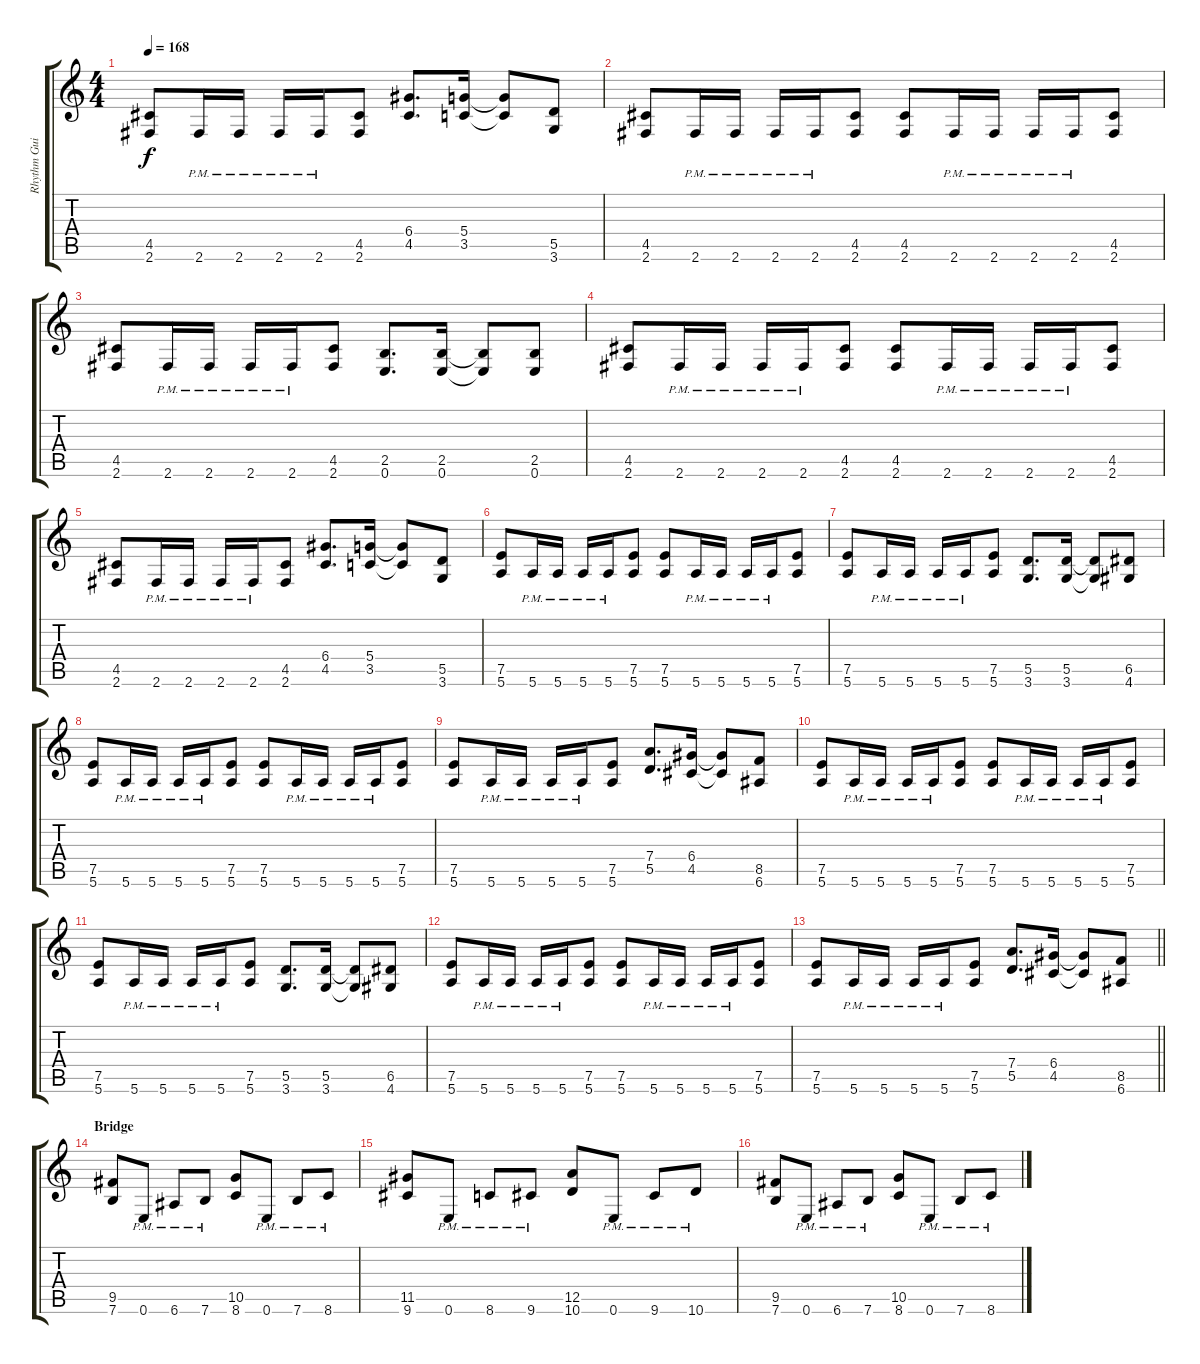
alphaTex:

\track ("Rhythm Guitar 1" "Rhythm Gui") {instrument distortionguitar}
\staff {score tabs}
\tuning (E4 B3 G3 D3 A2 E2) {hide}
\ts (4 4)
\tempo 168
\clef g2
\ks c
(4.5 2.6).8{dy f} 2.6{pm}.16 2.6{pm}.16 2.6{pm}.16 2.6{pm}.16 (4.5 2.6).8 (6.4 4.5).8{d} (5.4 3.5).16 (5.4{t} 3.5{t}).8 (5.5 3.6).8 |
(4.5 2.6).8 2.6{pm}.16 2.6{pm}.16 2.6{pm}.16 2.6{pm}.16 (4.5 2.6).8 (4.5 2.6).8 2.6{pm}.16 2.6{pm}.16 2.6{pm}.16 2.6{pm}.16 (4.5 2.6).8 |
(4.5 2.6).8 2.6{pm}.16 2.6{pm}.16 2.6{pm}.16 2.6{pm}.16 (4.5 2.6).8 (2.5 0.6).8{d} (2.5 0.6).16 (2.5{t} 0.6{t}).8 (2.5 0.6).8 |
(4.5 2.6).8 2.6{pm}.16 2.6{pm}.16 2.6{pm}.16 2.6{pm}.16 (4.5 2.6).8 (4.5 2.6).8 2.6{pm}.16 2.6{pm}.16 2.6{pm}.16 2.6{pm}.16 (4.5 2.6).8 |
(4.5 2.6).8 2.6{pm}.16 2.6{pm}.16 2.6{pm}.16 2.6{pm}.16 (4.5 2.6).8 (6.4 4.5).8{d} (5.4 3.5).16 (5.4{t} 3.5{t}).8 (5.5 3.6).8 |
(7.5 5.6).8 5.6{pm}.16 5.6{pm}.16 5.6{pm}.16 5.6{pm}.16 (7.5 5.6).8 (7.5 5.6).8 5.6{pm}.16 5.6{pm}.16 5.6{pm}.16 5.6{pm}.16 (7.5 5.6).8 |
(7.5 5.6).8 5.6{pm}.16 5.6{pm}.16 5.6{pm}.16 5.6{pm}.16 (7.5 5.6).8 (5.5 3.6).8{d} (5.5 3.6).16 (5.5{t} 3.6{t}).8 (6.5 4.6).8 |
(7.5 5.6).8 5.6{pm}.16 5.6{pm}.16 5.6{pm}.16 5.6{pm}.16 (7.5 5.6).8 (7.5 5.6).8 5.6{pm}.16 5.6{pm}.16 5.6{pm}.16 5.6{pm}.16 (7.5 5.6).8 |
(7.5 5.6).8 5.6{pm}.16 5.6{pm}.16 5.6{pm}.16 5.6{pm}.16 (7.5 5.6).8 (7.4 5.5).8{d} (6.4 4.5).16 (6.4{t} 4.5{t}).8 (8.5 6.6).8 |
(7.5 5.6).8 5.6{pm}.16 5.6{pm}.16 5.6{pm}.16 5.6{pm}.16 (7.5 5.6).8 (7.5 5.6).8 5.6{pm}.16 5.6{pm}.16 5.6{pm}.16 5.6{pm}.16 (7.5 5.6).8 |
(7.5 5.6).8 5.6{pm}.16 5.6{pm}.16 5.6{pm}.16 5.6{pm}.16 (7.5 5.6).8 (5.5 3.6).8{d} (5.5 3.6).16 (5.5{t} 3.6{t}).8 (6.5 4.6).8 |
(7.5 5.6).8 5.6{pm}.16 5.6{pm}.16 5.6{pm}.16 5.6{pm}.16 (7.5 5.6).8 (7.5 5.6).8 5.6{pm}.16 5.6{pm}.16 5.6{pm}.16 5.6{pm}.16 (7.5 5.6).8 |
\barLineRight lightlight
(7.5 5.6).8 5.6{pm}.16 5.6{pm}.16 5.6{pm}.16 5.6{pm}.16 (7.5 5.6).8 (7.4 5.5).8{d} (6.4 4.5).16 (6.4{t} 4.5{t}).8 (8.5 6.6).8 |
\section ("" "Bridge")
(9.5 7.6).8 0.6{pm}.8 6.6{pm}.8 7.6{pm}.8 (10.5 8.6).8 0.6{pm}.8 7.6{pm}.8 8.6{pm}.8 |
(11.5 9.6).8 0.6{pm}.8 8.6{pm}.8 9.6{pm}.8 (12.5 10.6).8 0.6{pm}.8 9.6{pm}.8 10.6{pm}.8 |
(9.5 7.6).8 0.6{pm}.8 6.6{pm}.8 7.6{pm}.8 (10.5 8.6).8 0.6{pm}.8 7.6{pm}.8 8.6{pm}.8
